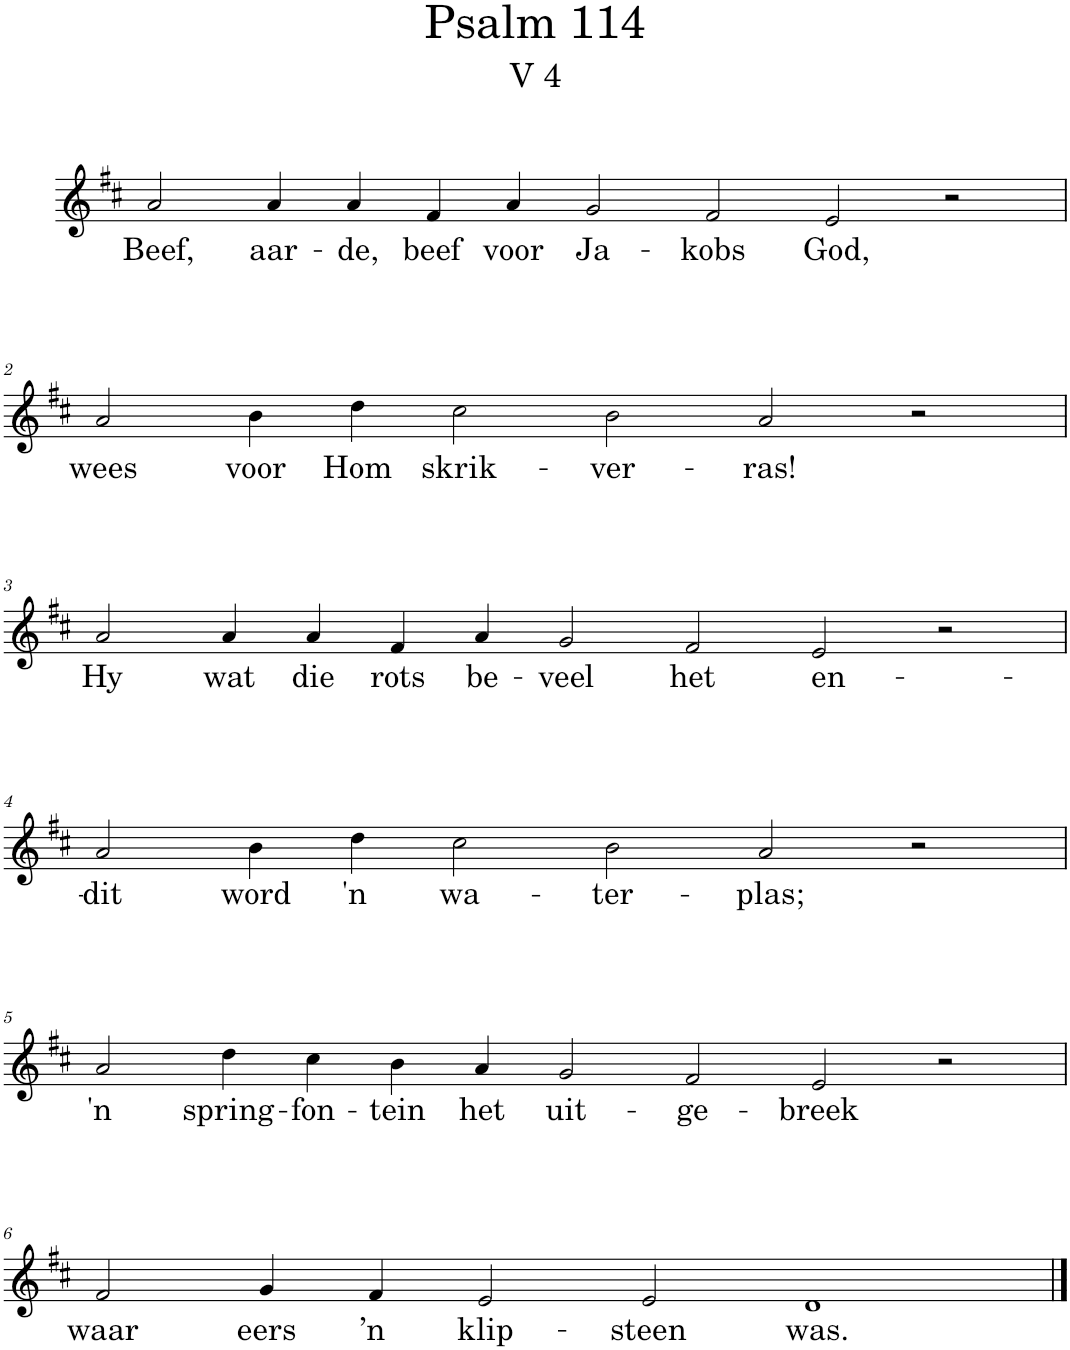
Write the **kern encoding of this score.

**kern	**text
*part1	*part1
*staff1	*staff1
*I"Pipe Organ	*
*I'Org.	*
*clefG2	*
*k[f#c#]	*
*M14/4	*
=1	=1
!	!LO:LY:b
2a/	Beef,
!	!LO:LY:b
4a/	aar-
!	!LO:LY:b
4a/	-de,
!	!LO:LY:b
4f#/	beef
!	!LO:LY:b
4a/	voor
!	!LO:LY:b
2g/	Ja-
!	!LO:LY:b
2f#/	-kobs
!	!LO:LY:b
2e/	God,
2r	.
!!LO:LB:g=z
=2	=2
*M12/4	*
!	!LO:LY:b
2a/	wees
!	!LO:LY:b
4b\	voor
!	!LO:LY:b
4dd\	Hom
!	!LO:LY:b
2cc#\	skrik-
!	!LO:LY:b
2b\	-ver-
!	!LO:LY:b
2a/	-ras!
2r	.
!!LO:LB:g=z
=3	=3
*M14/4	*
!	!LO:LY:b
2a/	Hy
!	!LO:LY:b
4a/	wat
!	!LO:LY:b
4a/	die
!	!LO:LY:b
4f#/	rots
!	!LO:LY:b
4a/	be-
!	!LO:LY:b
2g/	-veel
!	!LO:LY:b
2f#/	het
!	!LO:LY:b
2e/	en-
2r	.
!!LO:LB:g=z
=4	=4
*M12/4	*
!	!LO:LY:b
2a/	-dit
!	!LO:LY:b
4b\	word
!	!LO:LY:b
4dd\	'n
!	!LO:LY:b
2cc#\	wa-
!	!LO:LY:b
2b\	-ter-
!	!LO:LY:b
2a/	-plas;
2r	.
!!LO:LB:g=z
=5	=5
*M14/4	*
!	!LO:LY:b
2a/	'n
!	!LO:LY:b
4dd\	spring-
!	!LO:LY:b
4cc#\	-fon-
!	!LO:LY:b
4b\	-tein
!	!LO:LY:b
4a/	het
!	!LO:LY:b
2g/	uit-
!	!LO:LY:b
2f#/	-ge-
!	!LO:LY:b
2e/	-breek
2r	.
!!LO:LB:g=z
=6	=6
*M12/4	*
!	!LO:LY:b
2f#/	waar
!	!LO:LY:b
4g/	eers
!	!LO:LY:b
4f#/	’n
!	!LO:LY:b
2e/	klip-
!	!LO:LY:b
2e/	-steen
!	!LO:LY:b
1d	was.
==	==
*-	*-
